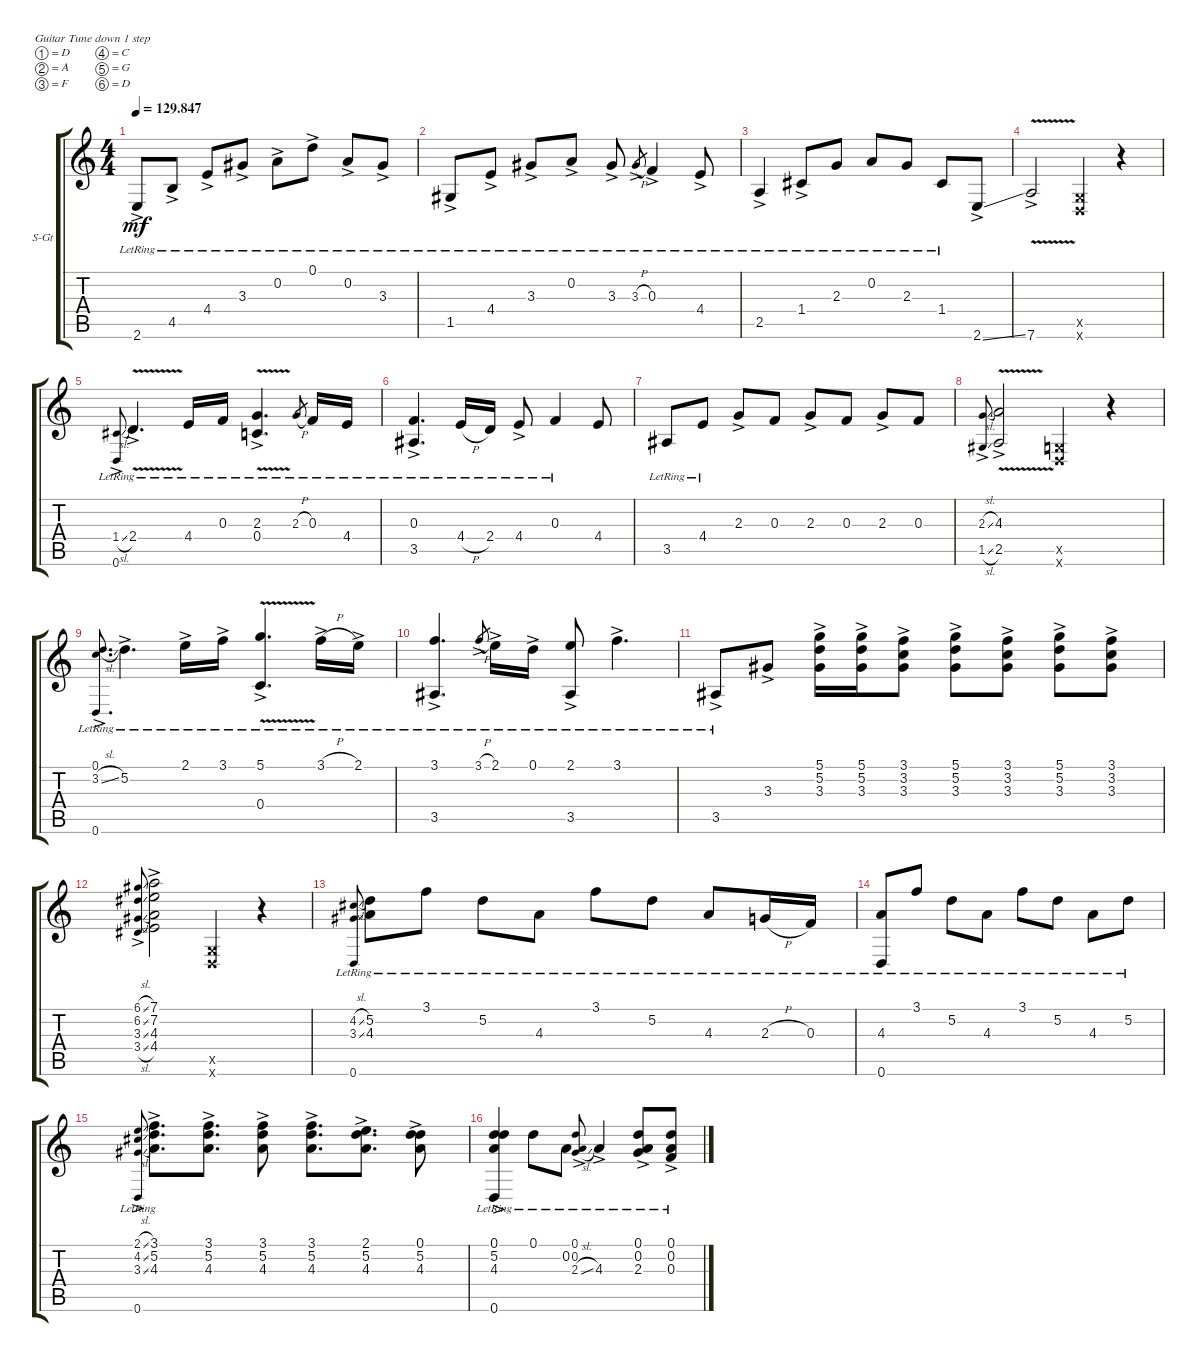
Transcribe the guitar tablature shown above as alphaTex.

\defaultSystemsLayout 4
\bracketExtendMode groupsimilarinstruments
\firstSystemTrackNameOrientation horizontal
\otherSystemsTrackNameOrientation horizontal
\track ("Steel Guitar" "S-Gt") {instrument acousticguitarsteel}
\staff {score tabs}
\tuning (D4 A3 F3 C3 G2 D2)
\ts (4 4)
\tempo
129.847
\accidentals auto
\clef g2
\ottava regular
\simile none
\ks c
2.6{ac lr}.8{dy mf} 4.5{ac lr}.8 4.4{ac lr}.8 3.3{ac lr}.8 0.2{ac lr}.8 0.1{ac lr}.8 0.2{ac lr}.8 3.3{ac lr}.8 |
1.5{ac lr}.8 4.4{ac lr}.8 3.3{ac lr}.8 0.2{ac lr}.8 3.3{ac lr}.8 3.3{h ac lr}.8{gr} 0.3{ac lr}.4 4.4{ac lr}.8 |
2.5{ac lr}.4 1.4{ac lr}.8 2.3{lr}.8 0.2{lr}.8 2.3{lr}.8 1.4{lr}.8 2.6{ss ac}.8 |
7.6{v ac}.2 (0.6{x} 0.5{x}).4 r.4 |
(0.6{ac lr} 1.4{sl ac}).8{gr onbeat} 2.4{v ac lr}.4{d} 4.4{lr}.16 0.3{lr}.16 (2.3{v ac lr} 0.4{ac lr}).4{d} 2.3{h lr}.8{gr} 0.3{lr}.16 4.4{lr}.16 |
(3.5{ac lr} 0.3{ac lr}).4{d} 4.4{h lr}.16 2.4{lr}.16 4.4{ac lr}.8 0.3{lr}.4 4.4.8 |
3.5{lr}.8 4.4{lr}.8 2.3{ac}.8 0.3.8 2.3{ac}.8 0.3.8 2.3{ac}.8 0.3.8 |
(1.5{sl ac} 2.3{sl ac}).8{gr onbeat} (4.3{v ac} 2.5{ac}).2 (0.5{x} 0.6{x}).4 r.4 |
(0.6{ac lr} 3.2{sl ac lr} 0.1{ac lr}).8{d gr onbeat} 5.2{ac lr}.4{d} 2.1{ac lr}.16 3.1{ac lr}.16 (5.1{v ac} 0.4{ac lr}).4{d} 3.1{h ac lr}.16 2.1{ac lr}.16 |
(3.1{ac lr} 3.5{ac lr}).4{d} 3.1{h ac lr}.8{gr} 2.1{ac lr}.16 0.1{ac lr}.16 (2.1{ac lr} 3.5{lr}).8 3.1{ac lr}.4{d} |
3.5{ac lr}.8 3.3{ac}.8 (5.1{ac} 5.2{ac} 3.3{ac}).16 (5.1{ac} 5.2{ac} 3.3{ac}).16 (3.1{ac} 3.2{ac} 3.3{ac}).8 (5.1{ac} 5.2{ac} 3.3{ac}).8 (3.1{ac} 3.2{ac} 3.3{ac}).8 (5.1{ac} 5.2{ac} 3.3{ac}).8 (3.1{ac} 3.2{ac} 3.3{ac}).8 |
(6.1{sl ac} 6.2{sl ac} 3.4{sl ac} 3.3{sl ac}).8{gr onbeat} (4.4{ac} 7.2{ac} 7.1{ac} 4.3{ac}).2 (0.6{x} 0.5{x}).4 r.4 |
(3.3{sl lr} 0.6{lr} 4.2{sl}).8{gr onbeat} (4.3{lr} 5.2).8 3.1{lr}.8 5.2{lr}.8 4.3{lr}.8 3.1{lr}.8 5.2{lr}.8 4.3{lr}.8 2.3{h lr}.16 0.3{lr}.16 |
(0.6{lr} 4.3{lr}).8 3.1{lr}.8 5.2{lr}.8 4.3{lr}.8 3.1{lr}.8 5.2{lr}.8 4.3{lr}.8 5.2{lr}.8 |
(2.1{sl ac} 4.2{sl ac} 3.3{sl ac} 0.6{ac lr}).8{gr onbeat} (4.3{ac} 5.2{ac} 3.1{ac}).8{d} (3.1{ac} 5.2{ac} 4.3{ac}).8{d} (3.1{ac} 5.2{ac} 4.3{ac}).8 (3.1{ac} 5.2{ac} 4.3{ac}).8{d} (2.1{ac} 5.2{ac} 4.3{ac}).8{d} (0.1{ac} 5.2{ac} 4.3{ac}).8 |
(0.1 5.2{ac} 4.3{ac} 0.6{ac lr}).4 0.1{lr}.8 0.2{lr}.8 (2.3{sl ac lr} 0.2{lr} 0.1{lr}).8{gr onbeat} 4.3{ac lr}.4 (2.3{ac lr} 0.2{lr} 0.1{lr}).8 (0.3{ac lr} 0.2{lr} 0.1{lr}).8
